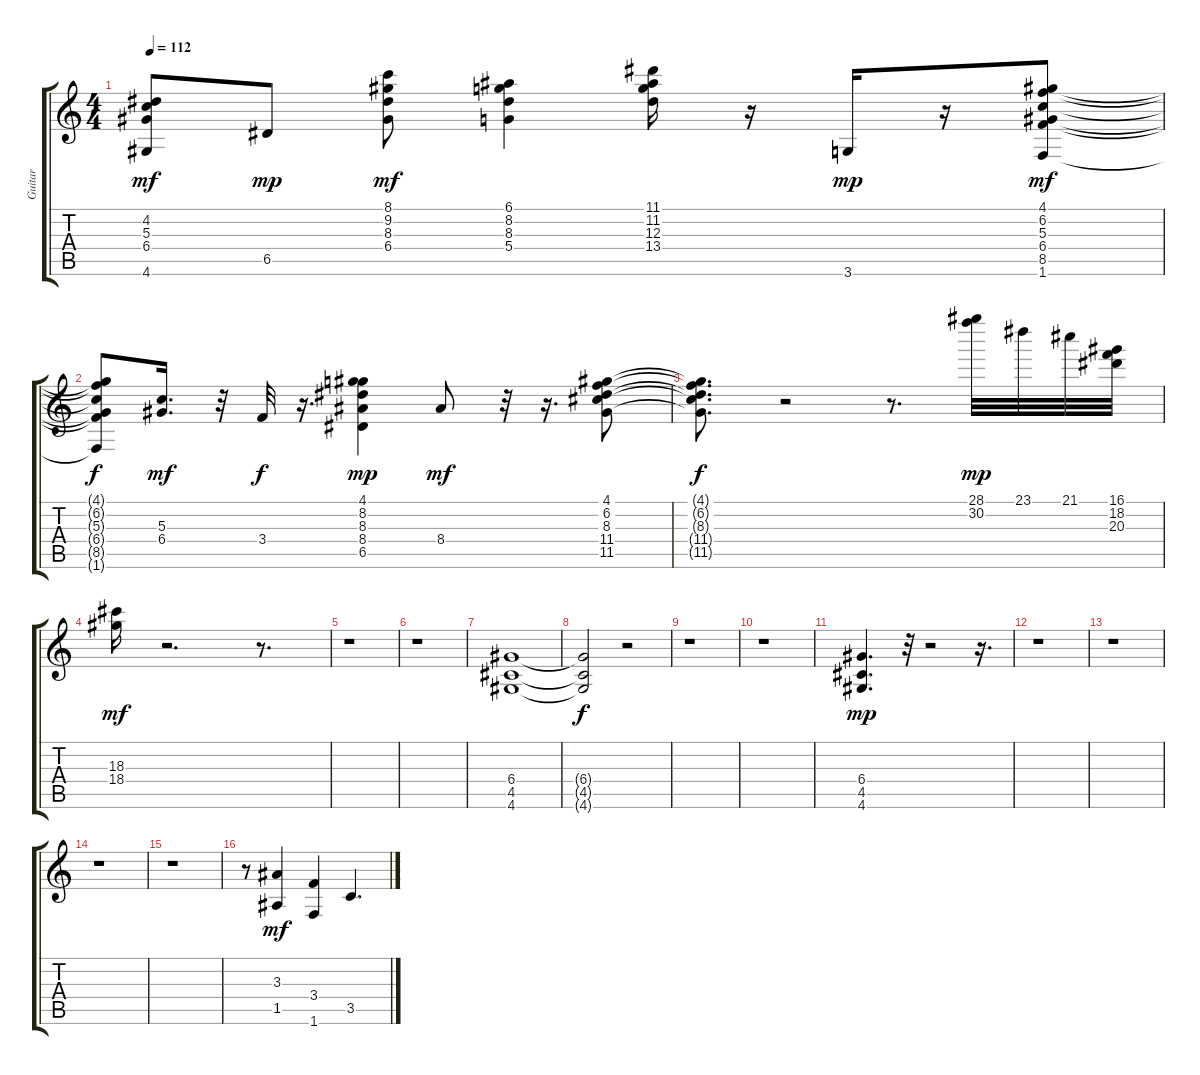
\track ("Guitar" "Guitar") {instrument acousticguitarsteel}
\staff {score tabs}
\tuning (E4 B3 G3 D3 A2 E2) {hide}
\ts (4 4)
\tempo 112
\clef g2
\ks c
(4.2 5.3 6.4 4.6).8{dy mf} 6.5.8{dy mp} (8.1 9.2 8.3 6.4).8{dy mf} (6.1 8.2 8.3 5.4).4 (11.1 11.2 12.3 13.4).16 r.16 3.6.16{dy mp} r.16 (4.1 6.2 5.3 6.4 8.5 1.6).8{dy mf} |
(4.1{t} 6.2{t} 5.3{t} 6.4{t} 8.5{t} 1.6{t}).8{dy f} (5.3 6.4).16{d dy mf} r.32 3.4.32{dy f} r.16{d} (4.1 8.2 8.3 8.4 6.5).4{dy mp} 8.4.8{dy mf} r.32 r.16{d} (4.1 6.2 8.3 11.4 11.5).8 |
(4.1{t} 6.2{t} 8.3{t} 11.4{t} 11.5{t}).8{d dy f} r.2 r.8{d} (28.1 30.2).32{dy mp} 23.1.32 21.1.32 (16.1 18.2 20.3).32 |
(18.3 18.4).16{dy mf} r.2{d} r.8{d} |
r.1 |
r.1 |
(6.4 4.5 4.6).1 |
(6.4{t} 4.5{t} 4.6{t}).2{dy f} r.2 |
r.1 |
r.1 |
(6.4 4.5 4.6).4{d dy mp} r.32 r.2 r.16{d} |
r.1 |
r.1 |
r.1 |
r.1 |
r.8 (3.3 1.5).4{dy mf} (3.4 1.6).4 3.5.4{d}
